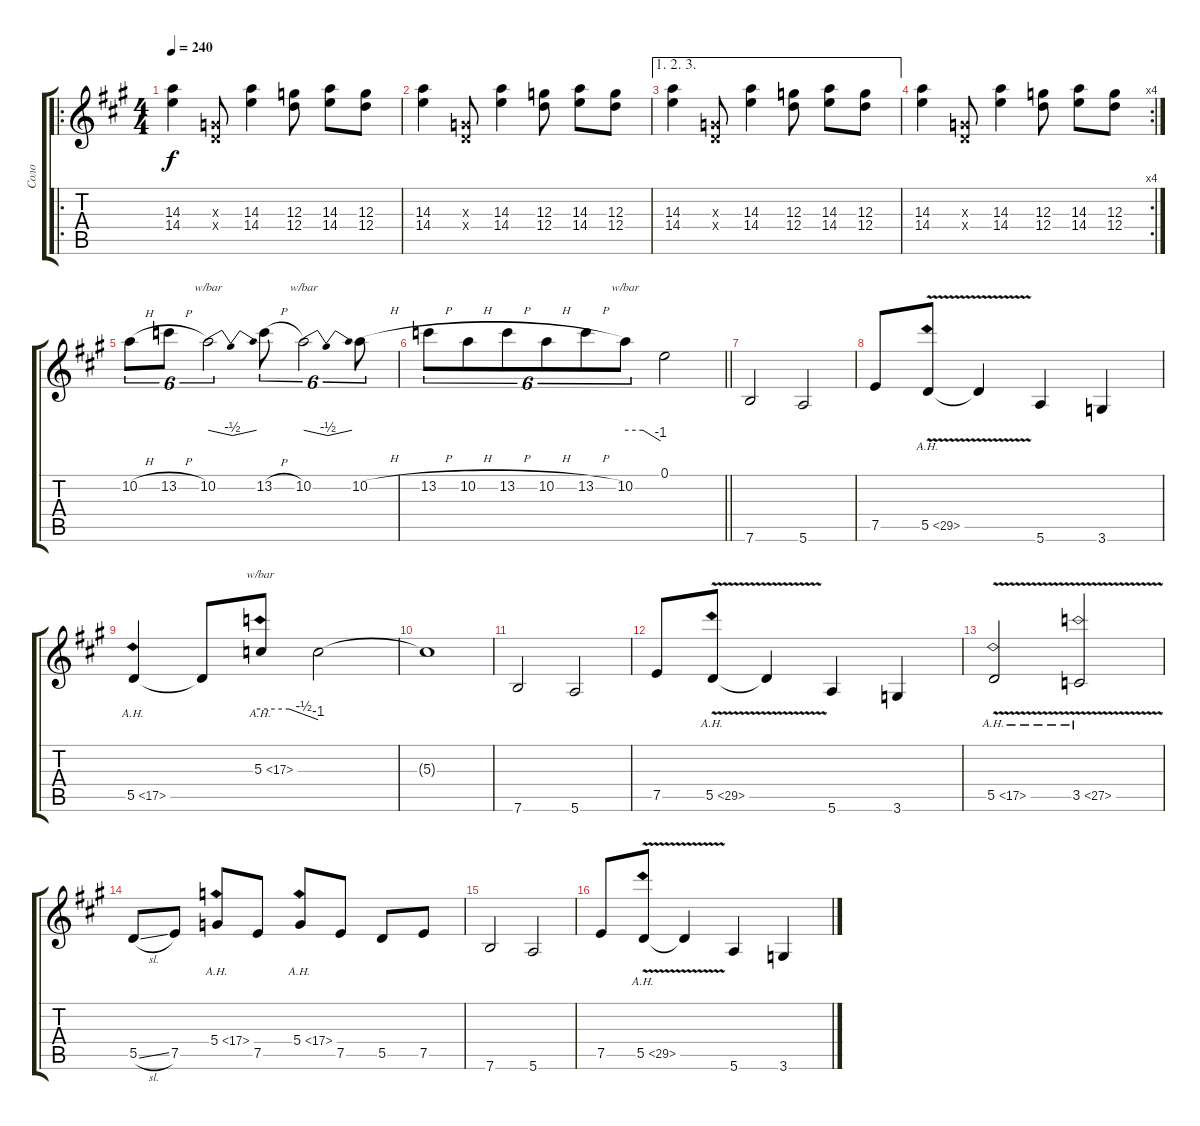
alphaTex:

\track ("Соло" "Соло") {instrument distortionguitar}
\staff {score tabs}
\tuning (E4 B3 G3 D3 A2 E2) {hide}
\ro
\ts (4 4)
\tempo 240
\clef g2
\ks a
(14.3 14.4).4{dy f} (0.3{x} 0.4{x}).8 (14.3 14.4).4 (12.3 12.4).8 (14.3 14.4).8 (12.3 12.4).8 |
(14.3 14.4).4 (0.3{x} 0.4{x}).8 (14.3 14.4).4 (12.3 12.4).8 (14.3 14.4).8 (12.3 12.4).8 |
\ae (1 2 3)
(14.3 14.4).4 (0.3{x} 0.4{x}).8 (14.3 14.4).4 (12.3 12.4).8 (14.3 14.4).8 (12.3 12.4).8 |
\rc 4
(14.3 14.4).4 (0.3{x} 0.4{x}).8 (14.3 14.4).4 (12.3 12.4).8 (14.3 14.4).8 (12.3 12.4).8 |
10.2{h}.8{tu (6 4)} 13.2{h}.8{tu (6 4)} 10.2.2{tu (6 4) tbe (dip default 0 0 25 -2 60 0)} 13.2{h}.8{tu (6 4)} 10.2.2{tu (6 4) tbe (dip default 0 0 20 -2 60 0)} 10.2{h}.8{tu (6 4)} |
\barLineRight lightlight
13.2{h}.8{tu (6 4)} 10.2{h}.8{tu (6 4)} 13.2{h}.8{tu (6 4)} 10.2{h}.8{tu (6 4)} 13.2{h}.8{tu (6 4)} 10.2.8{tu (6 4) tbe (custom default 0 0 30 0 60 -4)} 0.1.2 |
7.6.2 5.6.2 |
7.5.8 5.5{ah 24 v}.8 5.5{t}.4 5.6.4 3.6.4 |
5.5{ah 12}.4 5.5{t}.8 5.3{ah 12}.8{tbe (custom default 0 0 30 0 45 -2 60 -4)} 5.3{t}.2 |
5.3{t}.1 |
7.6.2 5.6.2 |
7.5.8 5.5{ah 24 v}.8 5.5{t}.4 5.6.4 3.6.4 |
5.5{ah 12 v}.2 3.5{ah 24 v}.2 |
5.5{sl}.8 7.5.8 5.4{ah 12}.8 7.5.8 5.4{ah 12}.8 7.5.8 5.5.8 7.5.8 |
7.6.2 5.6.2 |
7.5.8 5.5{ah 24 v}.8 5.5{t}.4 5.6.4 3.6.4
